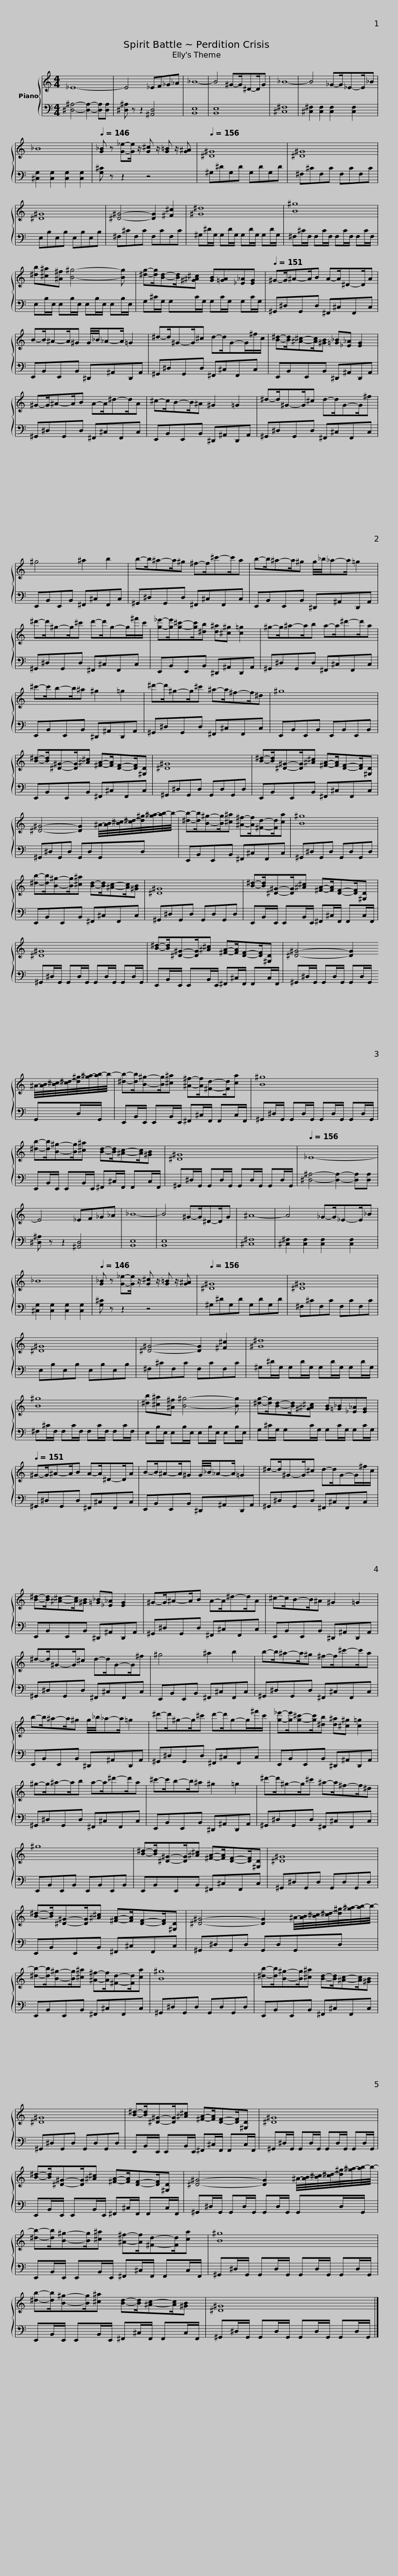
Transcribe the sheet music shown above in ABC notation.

X:1
%%score { 1 | 2 }
L:1/8
M:4/4
I:linebreak $
K:C
V:1 treble
V:2 bass
V:1
 _E8- | E4 _EF_G_A | _B8- | B4 ^G-G/^D-D/G | _B8- | %5
 B4 _G-G/_E-E/_B |$ _B8 |[Q:1/4=146] [G_B] z [G_e]-[Ge]/ z/ [G^c] z/ [G=B] z/ [G^A] |[Q:1/4=156] [^D^G]8 | [^D^G]8 |$ %10
 [^D^G]8 | [^D^G]4- [DG]2 [^F^c]2 | [^G^d]8 | [B^g]8 |$ [^db][^c^a][^A^f] [B^g]4- [Bg] | %15
 [^dg]-[dg]/[Bd]-[Bd]/[^G^A^c] [GB][=GA][_E_A][EG] |$[Q:1/4=151] ^G-G/^A-A/B A-A/^D-D/A | B-B/^A-A/^G G/4_B/4_A-A/ =G2 |$ ^d-d/^G-G/^c d-d/G-G/^f/c/ | [B^d]-[Bd]/[^A^c]-[Ac]/[^GB] [=G_B][_E_A] [EG]2 |$ %20
 ^G-G/^A-A/B A-A/^d-d/A | ^c-c/B-B/^A ^G2 =G2 | ^d-d/^G-G/^c d-d/G-G/^f |$ ^g4 ^a2 b2 | b-b/^a-a/^g ^f-f/^c'-c'/a | %25
 b-b/^a-a/^g g/4_b/4_a-a/ =g2 |$ ^d'-d'/^g-g/^c' d'-d'/g-g/^f'/c'/ | [g_e']-[ge']/[g^c']-[gc']/[^db] [d^a][^c^g] [c=g]2 |$ ^g-g/^a-a/b a-a/^d'-d'/a | ^c'-c'/b-b/^a ^g2 =g2 |$ %30
 ^d'-d'/^g-g/^c' ^a-a/^f-f/^d | ^g8 | [B^d]-[Bd]/[^D^G]-[DG]/[^A^c] [^FA]-[FA]/[DF]-[DF]/[^G,D] |$ [^D^G]8 | [B^d]-[Bd]/[^D^G]-[DG]/[^A^c] [^FA]-[FA]/[DF]-[DF]/[^G,D] |$ %35
 [^D^G]4- [DG]2 ^A/4-[AB-]/4[B^c-]/4[c^d-]/4[d^g-]/4[g^a-]/4[ab-]/4b/4- | [^db]-[db]/[B^g]-[Bg]/[^c^a] [^A^f]-[Af]/[^Fd]-[Fd]/[ca] |$ [B^g]8 | [^db]-[db]/[B^g]-[Bg]/[^c^a] [Bd]-[Bd]/[^Ac]-[Ac]/[^GB] | [^D^G]8 |$ %40
 [B^d]-[Bd]/[^D^G]-[DG]/[^A^c] [^FA]-[FA]/[DF]-[DF]/[^G,D] | [^D^G]8 |$ [B^d]-[Bd]/[^D^G]-[DG]/[^A^c] [^FA]-[FA]/[DF]-[DF]/[^G,D] | [^D^G]4- [DG]2 ^A/4-[AB-]/4[B^c-]/4[c^d-]/4[d^g-]/4[g^a-]/4[ab-]/4b/4- |$ [^db]-[db]/[B^g]-[Bg]/[^c^a] [^A^f]-[Af]/[^Fd]-[Fd]/[ca] | %45
 [B^g]8 |$ [^db]-[db]/[B^g]-[Bg]/[^c^a] [Bd]-[Bd]/[^Ac]-[Ac]/[^GB] | [^D^G]8 |[Q:1/4=156] _E8- |$ E4 _EF_G_A | %50
 _B8- | B4 ^G-G/^D-D/G | ^A8- | A4 _G-G/_E-E/_B | _B8 |$ %55
[Q:1/4=146] [G_B] z [G_e]-[Ge]/ z/ [G^c] z/ [G=B] z/ [G^A] |[Q:1/4=156] [^D^G]8 | [^D^G]8 | [^D^G]8 |$ [^D^G]4- [DG]2 [^F^c]2 | %60
 [^G^d]8 | [B^g]8 |$ [^db][^c^a][^A^f] [B^g]4- [Bg] | [^dg]-[dg]/[Bd]-[Bd]/[^G^A^c] [GB][=G_B][_E_A][EG] |$[Q:1/4=151] ^G-G/^A-A/B A-A/^D-D/A | %65
 B-B/^A-A/^G G/4_B/4_A-A/ =G2 |$ ^d-d/^G-G/^c d-d/G-G/^f/c/ | [B^d]-[Bd]/[^A^c]-[Ac]/[^GB] [=G_B][_E_A] [EG]2 |$ ^G-G/^A-A/B A-A/^d-d/A | ^c-c/B-B/^A ^G2 =G2 | %70
 ^d-d/^G-G/^c d-d/G-G/^f |$ ^g4 ^a2 b2 | b-b/^a-a/^g ^f-f/^c'-c'/a | b-b/^a-a/^g g/4_b/4_a-a/ =g2 |$ ^d'-d'/^g-g/^c' d'-d'/g-g/^f'/c'/ | %75
 [g_e']-[ge']/[g^c']-[gc']/[^db] [d^a][^c^g] [c=g]2 |$ ^g-g/^a-a/b a-a/^d'-d'/a | ^c'-c'/b-b/^a ^g2 =g2 |$ ^d'-d'/^g-g/^c' ^a-a/^f-f/^d | ^g8 | %80
 [B^d]-[Bd]/[^D^G]-[DG]/[^A^c] [^FA]-[FA]/[DF]-[DF]/[^G,D] |$ [^D^G]8 | [B^d]-[Bd]/[^D^G]-[DG]/[^A^c] [^FA]-[FA]/[DF]-[DF]/[^G,D] |$ [^D^G]4- [DG]2 ^A/4-[AB-]/4[B^c-]/4[c^d-]/4[d^g-]/4[g^a-]/4[ab-]/4b/4- | [^db]-[db]/[B^g]-[Bg]/[^c^a] [^A^f]-[Af]/[^Fd]-[Fd]/[ca] |$ %85
 [B^g]8 | [^db]-[db]/[B^g]-[Bg]/[^c^a] [Bd]-[Bd]/[^Ac]-[Ac]/[^GB] | [^D^G]8 |$ [B^d]-[Bd]/[^D^G]-[DG]/[^A^c] [^FA]-[FA]/[DF]-[DF]/[^G,D] | [^D^G]8 |$ %90
 [B^d]-[Bd]/[^D^G]-[DG]/[^A^c] [^FA]-[FA]/[DF]-[DF]/[^G,D] | [^D^G]4- [DG]2 ^A/4-[AB-]/4[B^c-]/4[c^d-]/4[d^g-]/4[g^a-]/4[ab-]/4b/4- |$ [^db]-[db]/[B^g]-[Bg]/[^c^a] [^A^f]-[Af]/[^Fd]-[Fd]/[ca] | [B^g]8 |$ [^db]-[db]/[B^g]-[Bg]/[^c^a] [Bd]-[Bd]/[^Ac]-[Ac]/[^GB] | %95
 [^D^G]8 |] %96
V:2
 [^D,^A,]4- [D,A,]2- [D,A,][D,A,] | [^D,^A,] z z2 [^A,,D,]4 | [B,,E,]8 | [B,,E,]8 | [^C,^F,]8 | %5
 [^C,^F,]2 [C,F,]2 [C,F,]2 [C,F,]2 |$ [^C,G,]2 [C,G,]2 [C,G,]2 [C,G,]2 | [G,^C] z z2 z4 | ^G,^DG,D G,DG,D | ^F,^CF,C F,CF,C |$ %10
 E,B,E,B, E,B,E,B, | ^F,^CF,C F,CF,C | ^G,^D/G,/ G,D/G,/ G,D/G,/ G,D/G,/ | ^F,^C/F,/ F,C/F,/ F,C/F,/ F,C/F,/ |$ E,B,/E,/ E,B,/E,/ E,B,/E,/ E,B,/E,/ | %15
 G,^C/G,/ G,C/G,/ G,C/G,/ G,C/G,/ |$ ^G,,^D,G,,D, ^F,,^C,F,,C, | E,,B,,E,,B,, ^D,,^A,,D,,A,, |$ ^G,,^D,G,,D, ^F,,^C,F,,C, | E,,B,,E,,B,, ^D,,^A,,D,,A,, |$ %20
 ^G,,^D,G,,D, ^F,,^C,F,,C, | E,,B,,E,,B,, ^D,,^A,,D,,A,, | ^G,,^D,G,,D, ^F,,^C,F,,C, |$ E,,B,,E,,B,, ^F,,^C,F,,C, | ^G,,^D,G,,D, ^F,,^C,F,,C, | %25
 E,,B,,E,,B,, ^D,,^A,,D,,A,, |$ ^G,,^D,G,,D, ^F,,^C,F,,C, | E,,B,,E,,B,, ^D,,^A,,D,,A,, |$ ^G,,^D,G,,D, ^F,,^C,F,,C, | E,,B,,E,,B,, ^D,,^A,,D,,A,, |$ %30
 ^G,,^D,G,,D, ^F,,^C,F,,C, | E,,B,,E,,B,, E,,B,,E,,B,, | E,,B,,E,,B,, ^F,,^C,F,,C, |$ ^G,,^D,G,,D, G,,D,G,,D, | E,,B,,E,,B,, ^F,,^C,F,,C, |$ %35
 ^G,,^D,G,,D, G,,D,G,,D, | E,,B,,E,,B,, ^F,,^C,F,,C, |$ ^G,,^D,G,,D, G,,D,G,,D, | E,,B,,E,,B,, ^F,,^C,F,,C, | ^G,,^D,G,,D, G,,D,G,,D, |$ %40
 E,,B,,/E,,/ E,,B,,/E,,/ ^F,,^C,/F,,/ F,,C,/F,,/ | ^G,,^D,/G,,/ G,,D,/G,,/ G,,D,/G,,/ G,,D,/G,,/ |$ E,,B,,/E,,/ E,,B,,/E,,/ ^F,,^C,/F,,/ F,,C,/F,,/ | ^G,,^D,/G,,/ G,,D,/G,,/ G,,D,/G,,/ G,,D,/G,,/ |$ E,,B,,/E,,/ E,,B,,/E,,/ ^F,,^C,/F,,/ F,,C,/F,,/ | %45
 ^G,,^D,/G,,/ G,,D,/G,,/ G,,D,/G,,/ G,,D,/G,,/ |$ E,,B,,/E,,/ E,,B,,/E,,/ ^F,,^C,/F,,/ F,,C,/F,,/ | ^G,,^D,/G,,/ G,,D,/G,,/ G,,D,/G,,/ G,,D,/G,,/ | [^D,^A,]4- [D,A,]2- [D,A,][D,A,] |$ [^D,^A,] z z2 [^A,,D,]4 | %50
 [B,,E,]8 | [B,,E,]8 | [^C,^F,]8 | [^C,^F,]2 [C,F,]2 [C,F,]2 [C,F,]2 | [^C,G,]2 [C,G,]2 [C,G,]2 [C,G,]2 |$ %55
 [G,^C] z z2 z4 | ^G,^DG,D G,DG,D | ^F,^CF,C F,CF,C | E,B,E,B, E,B,E,B, |$ ^F,^CF,C F,CF,C | %60
 ^G,^D/G,/ G,D/G,/ G,D/G,/ G,D/G,/ | ^F,^C/F,/ F,C/F,/ F,C/F,/ F,C/F,/ |$ E,B,/E,/ E,B,/E,/ E,B,/E,/ E,B,/E,/ | G,^C/G,/ G,C/G,/ G,C/G,/ G,C/G,/ |$ ^G,,^D,G,,D, ^F,,^C,F,,C, | %65
 E,,B,,E,,B,, ^D,,^A,,D,,A,, |$ ^G,,^D,G,,D, ^F,,^C,F,,C, | E,,B,,E,,B,, ^D,,^A,,D,,A,, |$ ^G,,^D,G,,D, ^F,,^C,F,,C, | E,,B,,E,,B,, ^D,,^A,,D,,A,, | %70
 ^G,,^D,G,,D, ^F,,^C,F,,C, |$ E,,B,,E,,B,, ^F,,^C,F,,C, | ^G,,^D,G,,D, ^F,,^C,F,,C, | E,,B,,E,,B,, ^D,,^A,,D,,A,, |$ ^G,,^D,G,,D, ^F,,^C,F,,C, | %75
 E,,B,,E,,B,, ^D,,^A,,D,,A,, |$ ^G,,^D,G,,D, ^F,,^C,F,,C, | E,,B,,E,,B,, ^D,,^A,,D,,A,, |$ ^G,,^D,G,,D, ^F,,^C,F,,C, | E,,B,,E,,B,, E,,B,,E,,B,, | %80
 E,,B,,E,,B,, ^F,,^C,F,,C, |$ ^G,,^D,G,,D, G,,D,G,,D, | E,,B,,E,,B,, ^F,,^C,F,,C, |$ ^G,,^D,G,,D, G,,D,G,,D, | E,,B,,E,,B,, ^F,,^C,F,,C, |$ %85
 ^G,,^D,G,,D, G,,D,G,,D, | E,,B,,E,,B,, ^F,,^C,F,,C, | ^G,,^D,G,,D, G,,D,G,,D, |$ E,,B,,/E,,/ E,,B,,/E,,/ ^F,,^C,/F,,/ F,,C,/F,,/ | ^G,,^D,/G,,/ G,,D,/G,,/ G,,D,/G,,/ G,,D,/G,,/ |$ %90
 E,,B,,/E,,/ E,,B,,/E,,/ ^F,,^C,/F,,/ F,,C,/F,,/ | ^G,,^D,/G,,/ G,,D,/G,,/ G,,D,/G,,/ G,,D,/G,,/ |$ E,,B,,/E,,/ E,,B,,/E,,/ ^F,,^C,/F,,/ F,,C,/F,,/ | ^G,,^D,/G,,/ G,,D,/G,,/ G,,D,/G,,/ G,,D,/G,,/ |$ E,,B,,/E,,/ E,,B,,/E,,/ ^F,,^C,/F,,/ F,,C,/F,,/ | %95
 ^G,,^D,/G,,/ G,,D,/G,,/ G,,D,/G,,/ G,,D,/G,,/ |] %96
